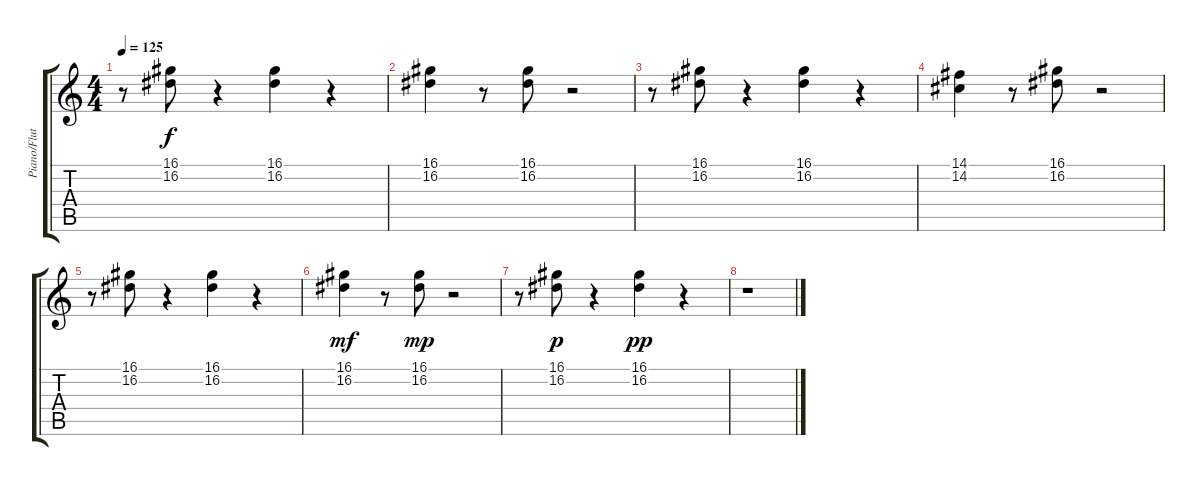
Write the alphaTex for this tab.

\track ("Piano/Flutes/Echo" "Piano/Flut") {instrument acousticgrandpiano}
\staff {score tabs}
\tuning (E4 B3 G3 D3 A2 E2) {hide}
\ts (4 4)
\tempo 125
\clef g2
\ks c
r.8{dy f} (16.1 16.2).8{instrument electricpiano2} r.4 (16.1 16.2).4 r.4 |
(16.1 16.2).4 r.8 (16.1 16.2).8 r.2 |
r.8 (16.1 16.2).8 r.4 (16.1 16.2).4 r.4 |
(14.1 14.2).4 r.8 (16.1 16.2).8 r.2 |
r.8 (16.1 16.2).8 r.4 (16.1 16.2).4 r.4 |
(16.1 16.2).4{dy mf} r.8 (16.1 16.2).8{dy mp} r.2 |
r.8 (16.1 16.2).8{dy p} r.4 (16.1 16.2).4{dy pp} r.4 |
r.1
